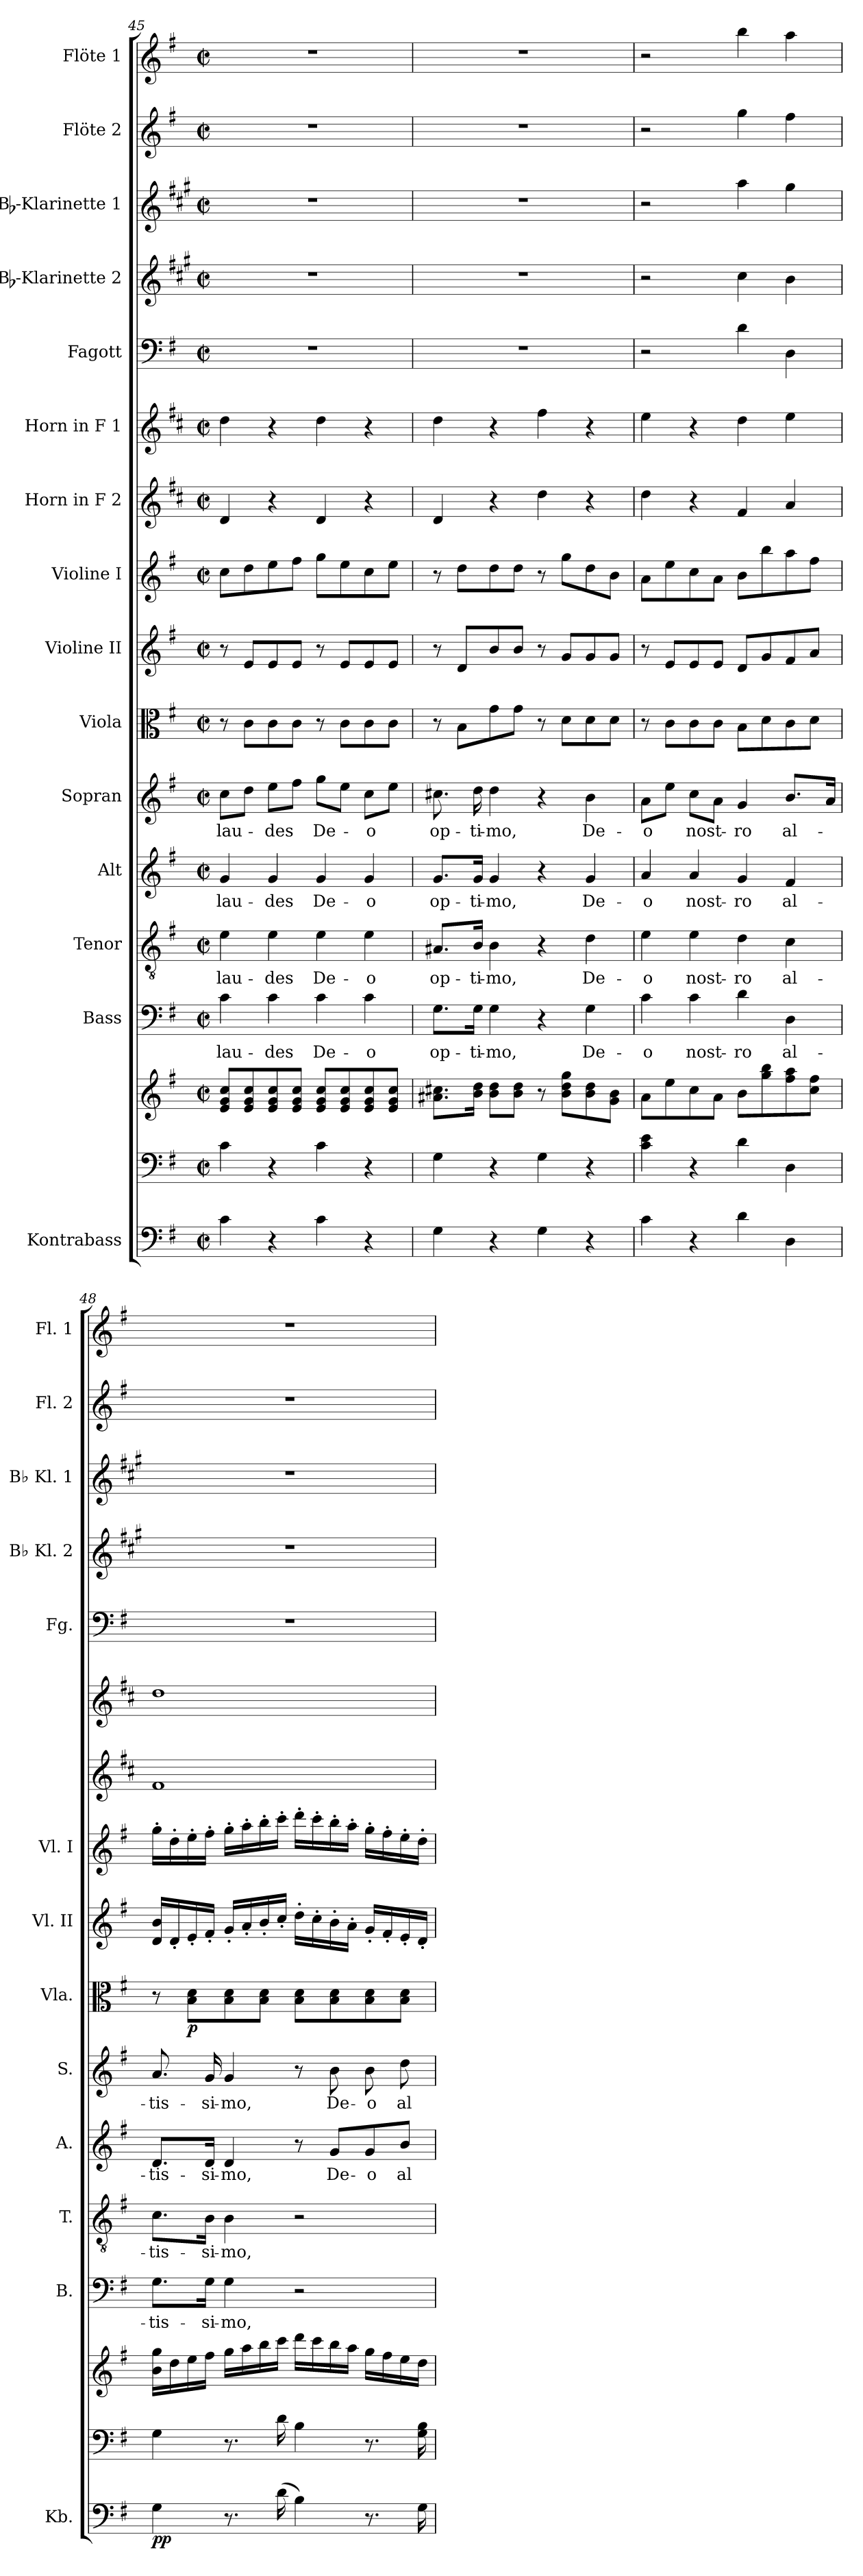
**kern	**dynam	**kern	**kern	**kern	**text	**kern	**text	**kern	**text	**kern	**text	**kern	**dynam	**kern	**kern	**kern	**kern	**kern	**kern	**kern	**kern	**kern
*part16	*part16	*part15	*part15	*part14	*part14	*part13	*part13	*part12	*part12	*part11	*part11	*part10	*part10	*part9	*part8	*part7	*part6	*part5	*part4	*part3	*part2	*part1
*staff17	*staff17	*staff16	*staff15	*staff14	*staff14	*staff13	*staff13	*staff12	*staff12	*staff11	*staff11	*staff10	*staff10	*staff9	*staff8	*staff7	*staff6	*staff5	*staff4	*staff3	*staff2	*staff1
*I"Kontrabass	*	*	*	*I"Bass	*	*I"Tenor	*	*I"Alt	*	*I"Sopran	*	*I"Viola	*	*I"Violine II	*I"Violine I	*I"Horn in F 2	*I"Horn in F 1	*I"Fagott	*I"Bb-Klarinette 2	*I"Bb-Klarinette 1	*I"Flöte 2	*I"Flöte 1
*I'Kb.	*	*	*	*I'B.	*	*I'T.	*	*I'A.	*	*I'S.	*	*I'Vla.	*	*I'Vl. II	*I'Vl. I	*	*	*I'Fg.	*I'Bb Kl. 2	*I'Bb Kl. 1	*I'Fl. 2	*I'Fl. 1
!!LO:PB:g=z
*clefF4	*	*clefF4	*clefG2	*clefF4	*	*clefGv2	*	*clefG2	*	*clefG2	*	*clefC3	*	*clefG2	*clefG2	*clefG2	*clefG2	*clefF4	*clefG2	*clefG2	*clefG2	*clefG2
*ITrd7c12	*	*	*	*	*	*	*	*	*	*	*	*	*	*	*	*ITrd4c7	*ITrd4c7	*	*ITrd1c2	*ITrd1c2	*	*
*k[f#]	*	*k[f#]	*k[f#]	*k[f#]	*	*k[f#]	*	*k[f#]	*	*k[f#]	*	*k[f#]	*	*k[f#]	*k[f#]	*k[f#]	*k[f#]	*k[f#]	*k[f#]	*k[f#]	*k[f#]	*k[f#]
*G:	*	*G:	*G:	*G:	*	*G:	*	*G:	*	*G:	*	*G:	*	*G:	*G:	*G:	*G:	*G:	*G:	*G:	*G:	*G:
*M2/2	*	*M2/2	*M2/2	*M2/2	*	*M2/2	*	*M2/2	*	*M2/2	*	*M2/2	*	*M2/2	*M2/2	*M2/2	*M2/2	*M2/2	*M2/2	*M2/2	*M2/2	*M2/2
*met(c|)	*	*met(c|)	*met(c|)	*met(c|)	*	*met(c|)	*	*met(c|)	*	*met(c|)	*	*met(c|)	*	*met(c|)	*met(c|)	*met(c|)	*met(c|)	*met(c|)	*met(c|)	*met(c|)	*met(c|)	*met(c|)
=45	=45	=45	=45	=45	=45	=45	=45	=45	=45	=45	=45	=45	=45	=45	=45	=45	=45	=45	=45	=45	=45	=45
!	!	!	!	!	!LO:LY:b	!	!LO:LY:b	!	!LO:LY:b	!	!LO:LY:b	!	!	!	!	!	!	!	!	!	!	!
4C\	.	4c\	8e/ 8g/ 8cc/L	4c\	lau-	4e\	lau-	4g/	lau-	8cc\L	lau-	8r	.	8r	8cc\L	4G/	4g\	1r	1r	1r	1r	1r
.	.	.	8e/ 8g/ 8cc/	.	.	.	.	.	.	8dd\J	.	8c\L	.	8e/L	8dd\	.	.	.	.	.	.	.
!	!	!	!	!	!LO:LY:b	!	!LO:LY:b	!	!LO:LY:b	!	!LO:LY:b	!	!	!	!	!	!	!	!	!	!	!
4r	.	4r	8e/ 8g/ 8cc/	4c\	-des	4e\	-des	4g/	-des	8ee\L	-des	8c\	.	8e/	8ee\	4r	4r	.	.	.	.	.
.	.	.	8e/ 8g/ 8cc/J	.	.	.	.	.	.	8ff#\J	.	8c\J	.	8e/J	8ff#\J	.	.	.	.	.	.	.
!	!	!	!	!	!LO:LY:b	!	!LO:LY:b	!	!LO:LY:b	!	!LO:LY:b	!	!	!	!	!	!	!	!	!	!	!
4C\	.	4c\	8e/ 8g/ 8cc/L	4c\	De-	4e\	De-	4g/	De-	8gg\L	De-	8r	.	8r	8gg\L	4G/	4g\	.	.	.	.	.
.	.	.	8e/ 8g/ 8cc/	.	.	.	.	.	.	8ee\J	.	8c\L	.	8e/L	8ee\	.	.	.	.	.	.	.
!	!	!	!	!	!LO:LY:b	!	!LO:LY:b	!	!LO:LY:b	!	!LO:LY:b	!	!	!	!	!	!	!	!	!	!	!
4r	.	4r	8e/ 8g/ 8cc/	4c\	-o	4e\	-o	4g/	-o	8cc\L	-o	8c\	.	8e/	8cc\	4r	4r	.	.	.	.	.
.	.	.	8e/ 8g/ 8cc/J	.	.	.	.	.	.	8ee\J	.	8c\J	.	8e/J	8ee\J	.	.	.	.	.	.	.
=46	=46	=46	=46	=46	=46	=46	=46	=46	=46	=46	=46	=46	=46	=46	=46	=46	=46	=46	=46	=46	=46	=46
!	!	!	!	!	!LO:LY:b	!	!LO:LY:b	!	!LO:LY:b	!	!LO:LY:b	!	!	!	!	!	!	!	!	!	!	!
4GG\	.	4G\	8.a#X\ 8.cc#X\L	8.G\L	op-	8.A#X/L	op-	8.g/L	op-	8.cc#X\	op-	8r	.	8r	8r	4G/	4g\	1r	1r	1r	1r	1r
.	.	.	.	.	.	.	.	.	.	.	.	8B\L	.	8d/L	8dd\L	.	.	.	.	.	.	.
!	!	!	!	!	!LO:LY:b	!	!LO:LY:b	!	!LO:LY:b	!	!LO:LY:b	!	!	!	!	!	!	!	!	!	!	!
.	.	.	16b\ 16dd\Jk	16G\Jk	-ti-	16B/Jk	-ti-	16g/Jk	-ti-	16dd\	-ti-	.	.	.	.	.	.	.	.	.	.	.
!	!	!	!	!	!LO:LY:b	!	!LO:LY:b	!	!LO:LY:b	!	!LO:LY:b	!	!	!	!	!	!	!	!	!	!	!
4r	.	4r	8b\ 8dd\L	4G\	-mo,	4B\	-mo,	4g/	-mo,	4dd\	-mo,	8g\	.	8b/	8dd\	4r	4r	.	.	.	.	.
.	.	.	8b\ 8dd\J	.	.	.	.	.	.	.	.	8g\J	.	8b/J	8dd\J	.	.	.	.	.	.	.
4GG\	.	4G\	8r	4r	.	4r	.	4r	.	4r	.	8r	.	8r	8r	4g\	4b\	.	.	.	.	.
.	.	.	8b\ 8dd\ 8gg\L	.	.	.	.	.	.	.	.	8d\L	.	8g/L	8gg\L	.	.	.	.	.	.	.
!	!	!	!	!	!LO:LY:b	!	!LO:LY:b	!	!LO:LY:b	!	!LO:LY:b	!	!	!	!	!	!	!	!	!	!	!
4r	.	4r	8b\ 8dd\	4G\	De-	4d\	De-	4g/	De-	4b\	De-	8d\	.	8g/	8dd\	4r	4r	.	.	.	.	.
.	.	.	8g\ 8b\J	.	.	.	.	.	.	.	.	8d\J	.	8g/J	8b\J	.	.	.	.	.	.	.
=47	=47	=47	=47	=47	=47	=47	=47	=47	=47	=47	=47	=47	=47	=47	=47	=47	=47	=47	=47	=47	=47	=47
!	!	!	!	!	!LO:LY:b	!	!LO:LY:b	!	!LO:LY:b	!	!LO:LY:b	!	!	!	!	!	!	!	!	!	!	!
4C\	.	4c\ 4e\	8a\L	4c\	-o	4e\	-o	4a/	-o	8a\L	-o	8r	.	8r	8a\L	4g\	4a\	2r	2r	2r	2r	2r
.	.	.	8ee\	.	.	.	.	.	.	8ee\J	.	8c\L	.	8e/L	8ee\	.	.	.	.	.	.	.
!	!	!	!	!	!LO:LY:b	!	!LO:LY:b	!	!LO:LY:b	!	!LO:LY:b	!	!	!	!	!	!	!	!	!	!	!
4r	.	4r	8cc\	4c\	nost-	4e\	nost-	4a/	nost-	8cc\L	nost-	8c\	.	8e/	8cc\	4r	4r	.	.	.	.	.
.	.	.	8a\J	.	.	.	.	.	.	8a\J	.	8c\J	.	8e/J	8a\J	.	.	.	.	.	.	.
!	!	!	!	!	!LO:LY:b	!	!LO:LY:b	!	!LO:LY:b	!	!LO:LY:b	!	!	!	!	!	!	!	!	!	!	!
4D\	.	4d\	8b\L	4d\	-ro	4d\	-ro	4g/	-ro	4g/	-ro	8B\L	.	8d/L	8b\L	4B/	4g\	4d\	4b\	4gg\	4gg\	4bb\
.	.	.	8gg\ 8bb\	.	.	.	.	.	.	.	.	8d\	.	8g/	8bb\	.	.	.	.	.	.	.
!	!	!	!	!	!LO:LY:b	!	!LO:LY:b	!	!LO:LY:b	!	!LO:LY:b	!	!	!	!	!	!	!	!	!	!	!
4DD\	.	4D\	8ff#\ 8aa\	4D\	al-	4c\	al-	4f#/	al-	8.b/L	al-	8c\	.	8f#/	8aa\	4d/	4a\	4D\	4a\	4ff#\	4ff#\	4aa\
.	.	.	8cc\ 8ff#\J	.	.	.	.	.	.	.	.	8d\J	.	8a/J	8ff#\J	.	.	.	.	.	.	.
.	.	.	.	.	.	.	.	.	.	16a/Jk	.	.	.	.	.	.	.	.	.	.	.	.
=48	=48	=48	=48	=48	=48	=48	=48	=48	=48	=48	=48	=48	=48	=48	=48	=48	=48	=48	=48	=48	=48	=48
!	!LO:DY:b	!	!	!	!LO:LY:b	!	!LO:LY:b	!	!LO:LY:b	!	!LO:LY:b	!	!	!	!	!	!	!	!	!	!	!
4GG\	pp	4G\	16b\ 16gg\LL	8.G\L	-tis-	8.c\L	-tis-	8.d/L	-tis-	8.a/	-tis-	8r	.	16d/ 16b/LL	16gg'>\LL	1B	1g	1r	1r	1r	1r	1r
.	.	.	16dd\	.	.	.	.	.	.	.	.	.	.	16d'</	16dd'>\	.	.	.	.	.	.	.
!	!	!	!	!	!	!	!	!	!	!	!	!	!LO:DY:b	!	!	!	!	!	!	!	!	!
.	.	.	16ee\	.	.	.	.	.	.	.	.	8B\ 8d\L	p	16e'</	16ee'>\	.	.	.	.	.	.	.
!	!	!	!	!	!LO:LY:b	!	!LO:LY:b	!	!LO:LY:b	!	!LO:LY:b	!	!	!	!	!	!	!	!	!	!	!
.	.	.	16ff#\JJ	16G\Jk	-si-	16B\Jk	-si-	16d/Jk	-si-	16g/	-si-	.	.	16f#'</JJ	16ff#'>\JJ	.	.	.	.	.	.	.
!	!	!	!	!	!LO:LY:b	!	!LO:LY:b	!	!LO:LY:b	!	!LO:LY:b	!	!	!	!	!	!	!	!	!	!	!
8.r	.	8.r	16gg\LL	4G\	-mo,	4B\	-mo,	4d/	-mo,	4g/	-mo,	8B\ 8d\	.	16g'</LL	16gg'>\LL	.	.	.	.	.	.	.
.	.	.	16aa\	.	.	.	.	.	.	.	.	.	.	16a'</	16aa'>\	.	.	.	.	.	.	.
.	.	.	16bb\	.	.	.	.	.	.	.	.	8B\ 8d\J	.	16b'</	16bb'>\	.	.	.	.	.	.	.
(>16D\	.	16d\	16ccc\JJ	.	.	.	.	.	.	.	.	.	.	16cc'</JJ	16ccc'>\JJ	.	.	.	.	.	.	.
4BB\)	.	4B\	16ddd\LL	2r	.	2r	.	8r	.	8r	.	8B\ 8d\L	.	16dd'>\LL	16ddd'>\LL	.	.	.	.	.	.	.
.	.	.	16ccc\	.	.	.	.	.	.	.	.	.	.	16cc'>\	16ccc'>\	.	.	.	.	.	.	.
!	!	!	!	!	!	!	!	!	!LO:LY:b	!	!LO:LY:b	!	!	!	!	!	!	!	!	!	!	!
.	.	.	16bb\	.	.	.	.	8g/L	De-	8b\	De-	8B\ 8d\	.	16b'>\	16bb'>\	.	.	.	.	.	.	.
.	.	.	16aa\JJ	.	.	.	.	.	.	.	.	.	.	16a'>\JJ	16aa'>\JJ	.	.	.	.	.	.	.
!	!	!	!	!	!	!	!	!	!LO:LY:b	!	!LO:LY:b	!	!	!	!	!	!	!	!	!	!	!
8.r	.	8.r	16gg\LL	.	.	.	.	8g/	-o	8b\	-o	8B\ 8d\	.	16g'</LL	16gg'>\LL	.	.	.	.	.	.	.
.	.	.	16ff#\	.	.	.	.	.	.	.	.	.	.	16f#'</	16ff#'>\	.	.	.	.	.	.	.
!	!	!	!	!	!	!	!	!	!LO:LY:b	!	!LO:LY:b	!	!	!	!	!	!	!	!	!	!	!
.	.	.	16ee\	.	.	.	.	8b/J	al-	8dd\	al-	8B\ 8d\J	.	16e'</	16ee'>\	.	.	.	.	.	.	.
16GG\	.	16G\ 16B\	16dd\JJ	.	.	.	.	.	.	.	.	.	.	16d'</JJ	16dd'>\JJ	.	.	.	.	.	.	.
=	=	=	=	=	=	=	=	=	=	=	=	=	=	=	=	=	=	=	=	=	=	=
*-	*-	*-	*-	*-	*-	*-	*-	*-	*-	*-	*-	*-	*-	*-	*-	*-	*-	*-	*-	*-	*-	*-
